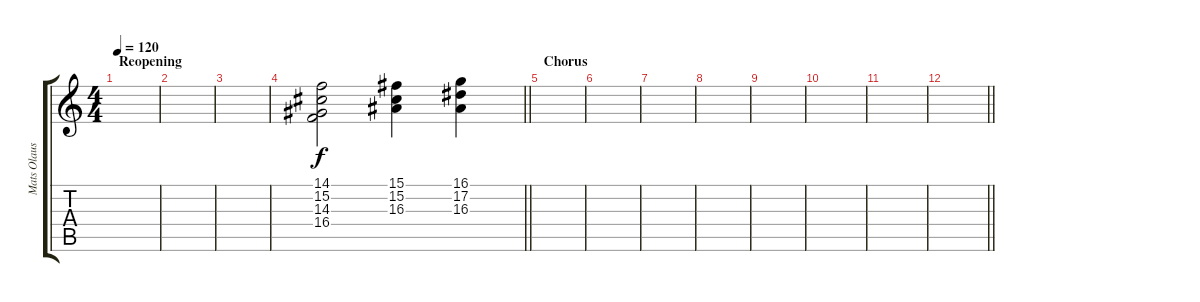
\track ("Mats Olausson" "Mats Olaus") {instrument stringensemble1}
\staff {score tabs}
\tuning (Eb4 Bb3 Gb3 Db3 Ab2 Eb2) {hide}
\ts (4 4)
\section ("" "Reopening")
\tempo 120
\clef g2
\ks c
|
|
|
\barLineRight lightlight
(14.1 15.2 14.3 16.4).2 (15.1 15.2 16.3).4 (16.1 17.2 16.3).4 |
\section ("" "Chorus")
|
|
|
|
|
|
|
\barLineRight lightlight
